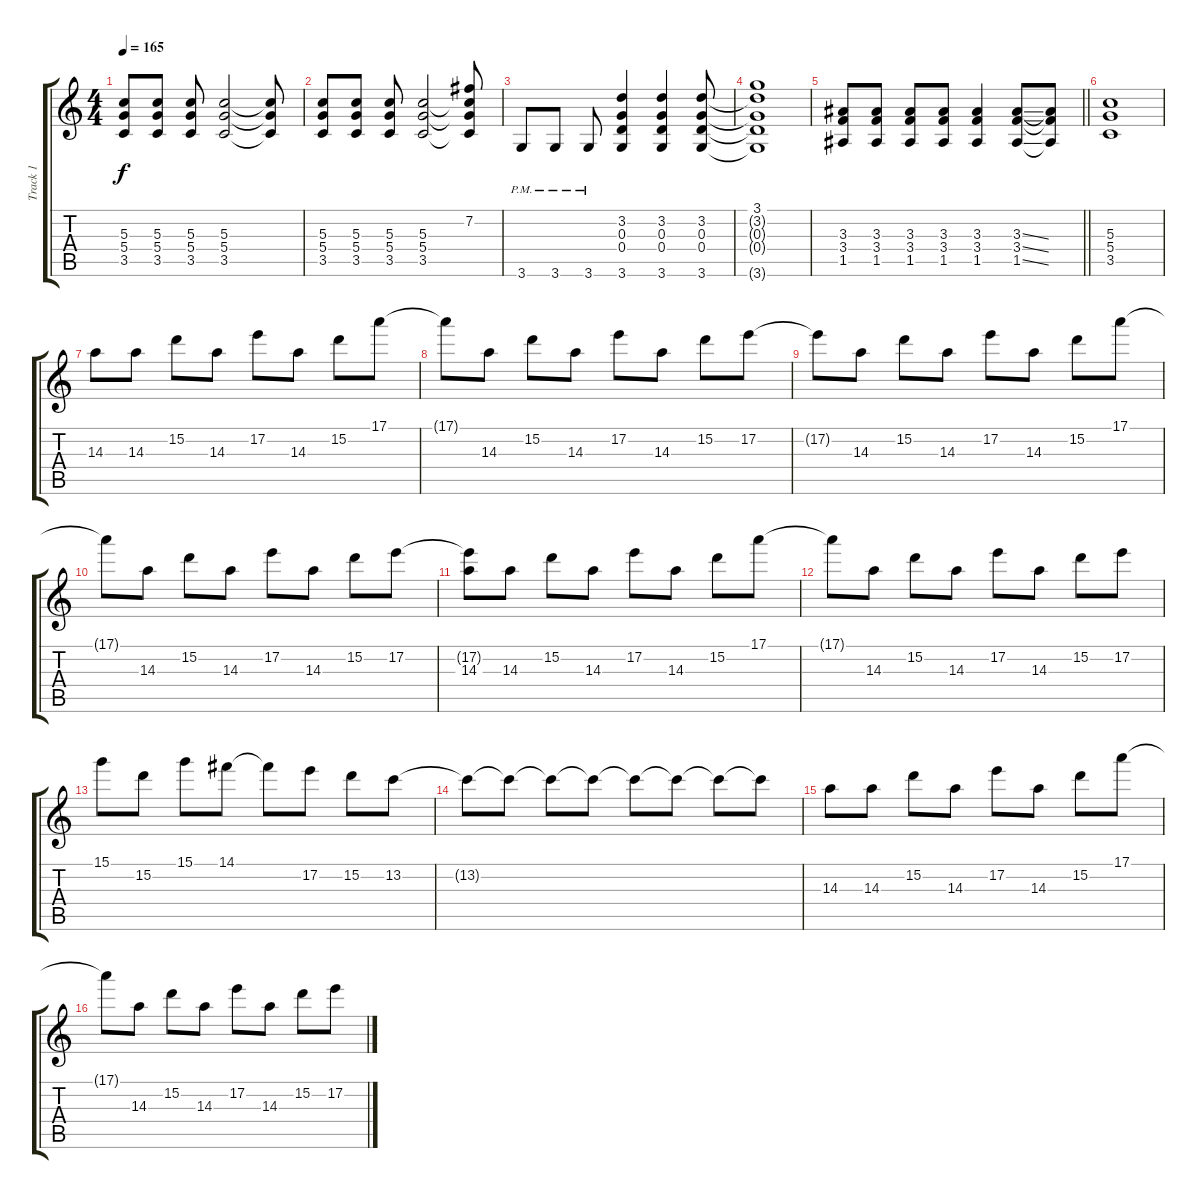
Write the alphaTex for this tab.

\track ("Track 1" "Track 1") {instrument overdrivenguitar}
\staff {score tabs}
\tuning (E4 B3 G3 D3 A2 E2) {hide}
\ts (4 4)
\tempo 165
\clef g2
\ks c
(5.3 5.4 3.5).8{dy f} (5.3 5.4 3.5).8 (5.3 5.4 3.5).8 (5.3 5.4 3.5).2 (5.3{t} 5.4{t} 3.5{t}).8 |
(5.3 5.4 3.5).8 (5.3 5.4 3.5).8 (5.3 5.4 3.5).8 (5.3 5.4 3.5).2 (7.2{t} 5.3{t} 5.4{t} 3.5{t}).8 |
3.6{pm}.8 3.6{pm}.8 3.6{pm}.8 (3.2 0.3 0.4 3.6).4 (3.2 0.3 0.4 3.6).4 (3.2 0.3 0.4 3.6).8 |
(3.1 3.2{t} 0.3{t} 0.4{t} 3.6{t}).1 |
\barLineRight lightlight
(3.3 3.4 1.5).8 (3.3 3.4 1.5).8 (3.3 3.4 1.5).8 (3.3 3.4 1.5).8 (3.3 3.4 1.5).4 (3.3{ss} 3.4{ss} 1.5{ss}).8 (3.3{t} 3.4{t} 1.5{t}).8 |
(5.3 5.4 3.5).1 |
14.3.8 14.3.8 15.2.8 14.3.8 17.2.8 14.3.8 15.2.8 17.1.8 |
17.1{t}.8 14.3.8 15.2.8 14.3.8 17.2.8 14.3.8 15.2.8 17.2.8 |
17.2{t}.8 14.3.8 15.2.8 14.3.8 17.2.8 14.3.8 15.2.8 17.1.8 |
17.1{t}.8 14.3.8 15.2.8 14.3.8 17.2.8 14.3.8 15.2.8 17.2.8 |
(17.2{t} 14.3).8 14.3.8 15.2.8 14.3.8 17.2.8 14.3.8 15.2.8 17.1.8 |
17.1{t}.8 14.3.8 15.2.8 14.3.8 17.2.8 14.3.8 15.2.8 17.2.8 |
15.1.8 15.2.8 15.1.8 14.1.8 14.1{t}.8 17.2.8 15.2.8 13.2.8 |
13.2{t}.8 13.2{t}.8 13.2{t}.8 13.2{t}.8 13.2{t}.8 13.2{t}.8 13.2{t}.8 13.2{t}.8 |
14.3.8 14.3.8 15.2.8 14.3.8 17.2.8 14.3.8 15.2.8 17.1.8 |
17.1{t}.8 14.3.8 15.2.8 14.3.8 17.2.8 14.3.8 15.2.8 17.2.8
